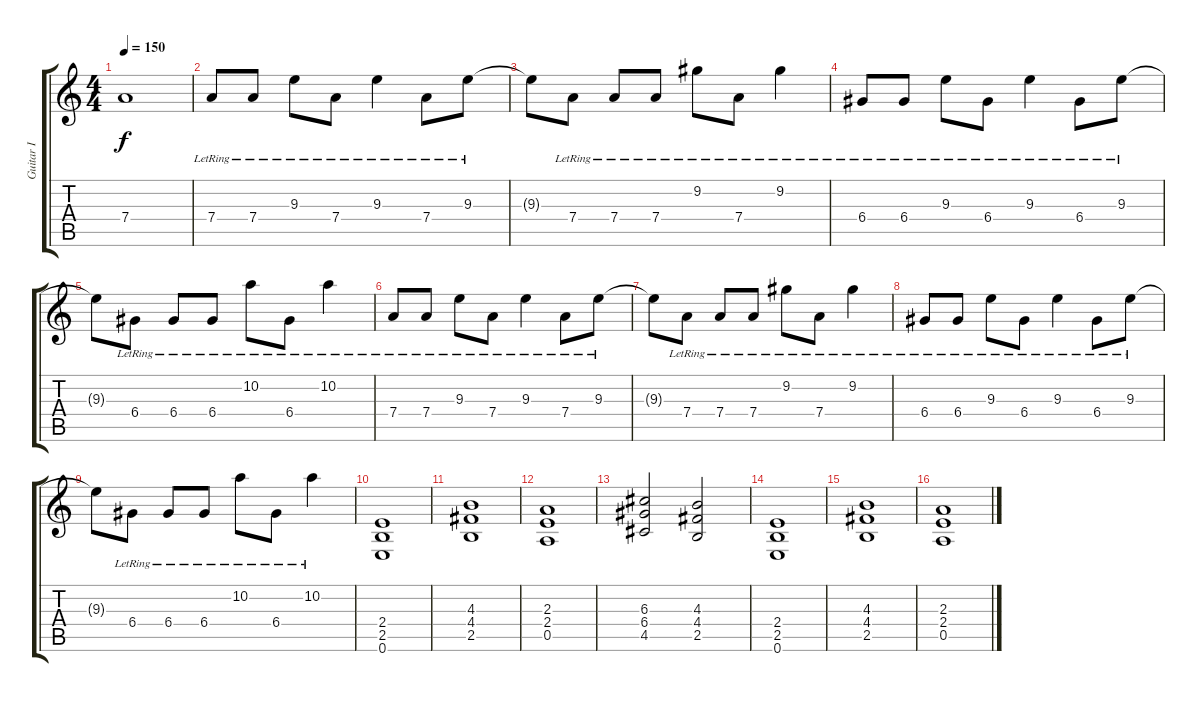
\track ("Guitar I" "Guitar I") {instrument distortionguitar}
\staff {score tabs}
\tuning (E4 B3 G3 D3 A2 E2) {hide}
\ts (4 4)
\tempo 150
\clef g2
\ks c
7.4{t}.1{dy f} |
7.4{lr}.8{instrument electricguitarclean} 7.4{lr}.8 9.3{lr}.8 7.4{lr}.8 9.3{lr}.4 7.4{lr}.8 9.3{lr}.8 |
9.3{t}.8 7.4{lr}.8 7.4{lr}.8 7.4{lr}.8 9.2{lr}.8 7.4{lr}.8 9.2{lr}.4 |
6.4{lr}.8 6.4{lr}.8 9.3{lr}.8 6.4{lr}.8 9.3{lr}.4 6.4{lr}.8 9.3{lr}.8 |
9.3{t}.8 6.4{lr}.8 6.4{lr}.8 6.4{lr}.8 10.2{lr}.8 6.4{lr}.8 10.2{lr}.4 |
7.4{lr}.8 7.4{lr}.8 9.3{lr}.8 7.4{lr}.8 9.3{lr}.4 7.4{lr}.8 9.3{lr}.8 |
9.3{t}.8 7.4{lr}.8 7.4{lr}.8 7.4{lr}.8 9.2{lr}.8 7.4{lr}.8 9.2{lr}.4 |
6.4{lr}.8 6.4{lr}.8 9.3{lr}.8 6.4{lr}.8 9.3{lr}.4 6.4{lr}.8 9.3{lr}.8 |
9.3{t}.8 6.4{lr}.8 6.4{lr}.8 6.4{lr}.8 10.2{lr}.8 6.4{lr}.8 10.2{lr}.4 |
(2.4 2.5 0.6).1{instrument distortionguitar} |
(4.3 4.4 2.5).1 |
(2.3 2.4 0.5).1 |
(6.3 6.4 4.5).2 (4.3 4.4 2.5).2 |
(2.4 2.5 0.6).1 |
(4.3 4.4 2.5).1 |
(2.3 2.4 0.5).1
